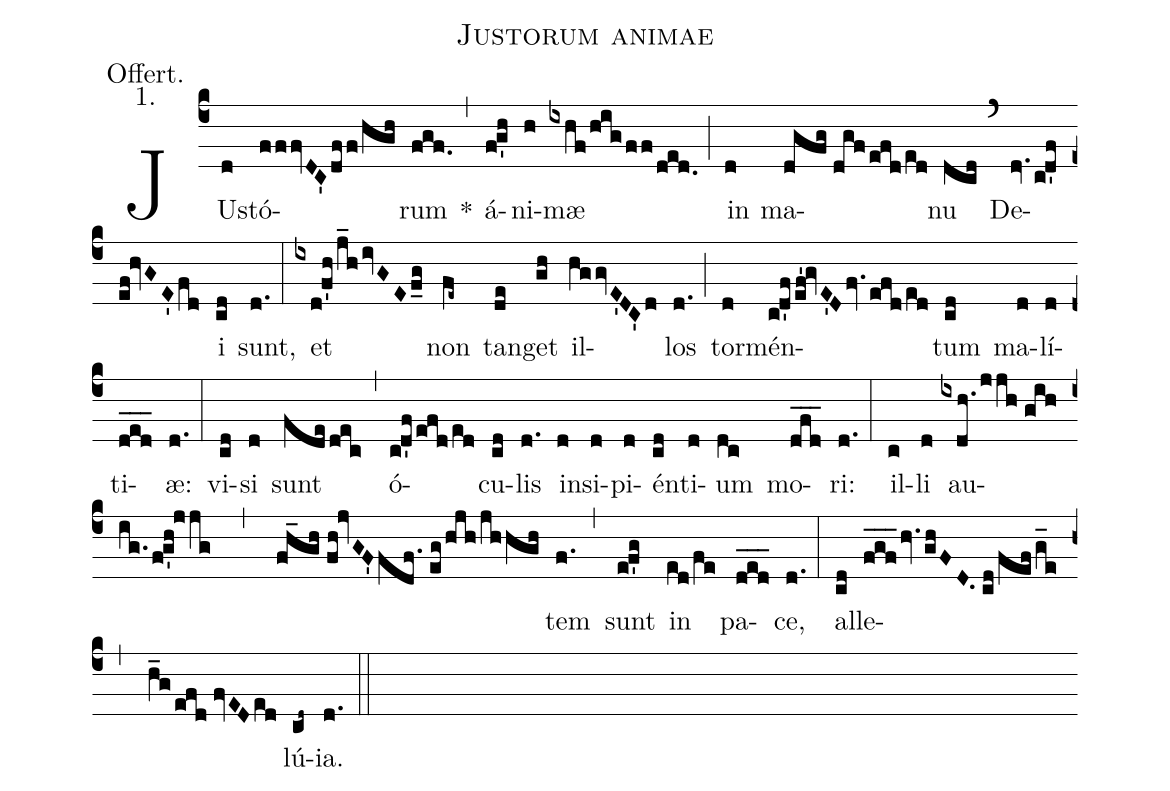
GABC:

name:Justorum animae;
office-part:Offertorium;
mode:1;
annotation: Offert.;
annotation: 1.;
%%
(c4) JU(d)stó(fffvDC'dff/hgh)rum(fgf.) *(,)
  á(f!g'h)ni(h)mæ(ixhf/hig/ff/ded.) (;)
  in(d) ma(dgfg//dgf/efd/ed)nu(dcd) (`)
  De(dv.c!d'f/ef!hvGE'fd)i(cd) sunt,(d.) (:)
et(ixd!f'h/j_h/ivGEf_g) non(fe~) tan(de)get(gh) il(hggvE'DC'd)los(d.) (;)
  tor(d)mén(c!d'f/ef'!gvE'Dfv.efd/ed)tum(cd) ma(d)lí(d)ti(ded___)æ:(d.) (:)
vi(cd)si(d) sunt(fde/dec) (,)
  ó(c!d'f/efd/ed)cu(cd)lis(d.) in(d)si(d)pi(d)én(cd)ti(d)um(dc) mo(dfd___)ri:(d.) (:)
il(c)li(d) au(ixdh./jjh//gih/ig./f!g'h!jjg , fh_gh//fh!jvGF'fdf.//eg/hjh/jhhgh)tem(f.) (,)
  sunt(e!f'g) in(ed/fe) pa(ded___)ce,(d.) (:)
al(cd)le(fgf___hv.ghFD.//cd/fef/g_e , h_g/efd//fvEDed)lú(cd~)ia.(d.) (::)
